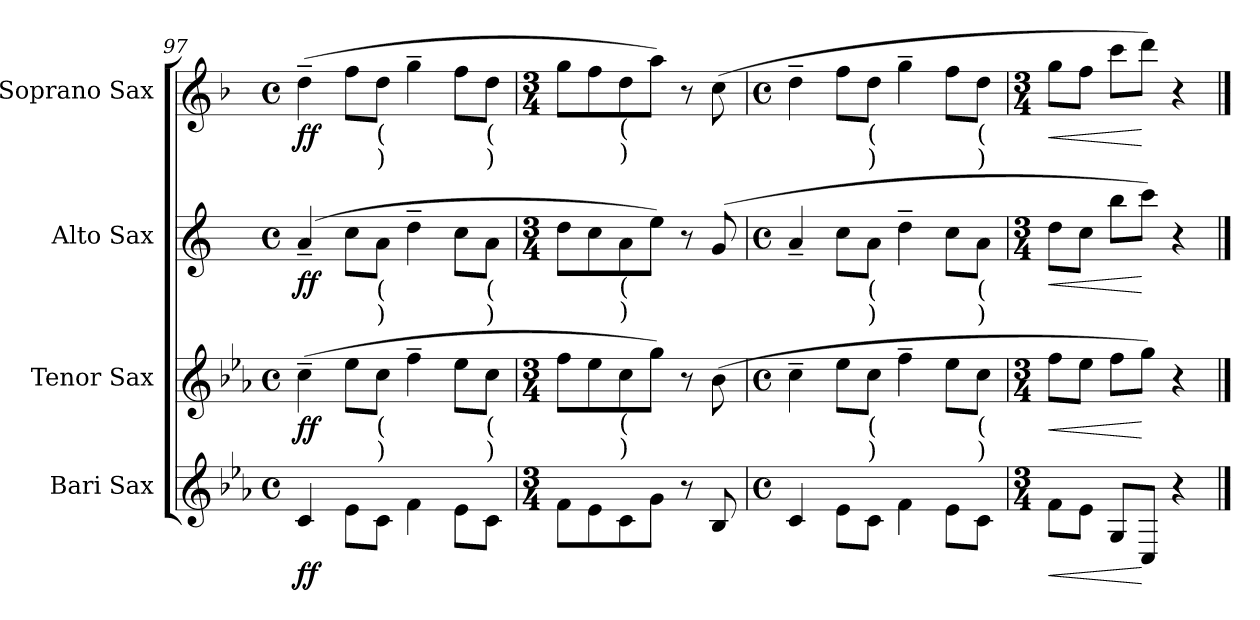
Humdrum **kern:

**kern	**dynam	**kern	**dynam	**kern	**dynam	**kern	**dynam
*part4	*part4	*part3	*part3	*part2	*part2	*part1	*part1
*staff4	*staff4	*staff3	*staff3	*staff2	*staff2	*staff1	*staff1
*I"Bari Sax	*	*I"Tenor Sax	*	*I"Alto Sax	*	*I"Soprano Sax	*
*I'B	*	*I'T	*	*I'A	*	*I'S	*
*clefG2	*	*clefG2	*	*clefG2	*	*clefG2	*
*ITrd12c21	*	*ITrd8c14	*	*ITrd5c9	*	*ITrd1c2	*
*k[b-e-a-]	*	*k[b-e-a-]	*	*k[b-e-a-]	*	*k[b-e-a-]	*
*E-:	*	*E-:	*	*E-:	*	*E-:	*
*M4/4	*	*M4/4	*	*M4/4	*	*M4/4	*
*met(c)	*	*met(c)	*	*met(c)	*	*met(c)	*
=97	=97	=97	=97	=97	=97	=97	=97
!	!LO:DY:b	!	!LO:DY:b	!	!LO:DY:b	!	!LO:DY:b
4C/	ff	(>4c~>\	ff	(4c~</	ff	(>4cc~>\	ff
8E-\L	.	8e-\L	.	8e-\L	.	8ee-\L	.
!	!	!	!	!	!	!LO:TX:b:t=(	!
!	!	!	!	!	!	!LO:TX:b:t=)	!
!	!	!	!	!LO:TX:b:t=(	!	!	!
!	!	!	!	!LO:TX:b:t=)	!	!	!
!	!	!LO:TX:b:t=(	!	!	!	!	!
!	!	!LO:TX:b:t=)	!	!	!	!	!
8C\J	.	8c\J	.	8c\J	.	8cc\J	.
4F\	.	4f~>\	.	4f~>\	.	4ff~>\	.
8E-\L	.	8e-\L	.	8e-\L	.	8ee-\L	.
!	!	!	!	!	!	!LO:TX:b:t=(	!
!	!	!	!	!	!	!LO:TX:b:t=)	!
!	!	!	!	!LO:TX:b:t=(	!	!	!
!	!	!	!	!LO:TX:b:t=)	!	!	!
!	!	!LO:TX:b:t=(	!	!	!	!	!
!	!	!LO:TX:b:t=)	!	!	!	!	!
8C\J	.	8c\J	.	8c\J	.	8cc\J	.
=98	=98	=98	=98	=98	=98	=98	=98
*M3/4	*	*M3/4	*	*M3/4	*	*M3/4	*
8F\L	.	8f\L	.	8f\L	.	8ff\L	.
8E-\	.	8e-\	.	8e-\	.	8ee-\	.
!	!	!	!	!	!	!LO:TX:b:t=(	!
!	!	!	!	!	!	!LO:TX:b:t=)	!
!	!	!	!	!LO:TX:b:t=(	!	!	!
!	!	!	!	!LO:TX:b:t=)	!	!	!
!	!	!LO:TX:b:t=(	!	!	!	!	!
!	!	!LO:TX:b:t=)	!	!	!	!	!
8C\	.	8c\	.	8c\	.	8cc\	.
8G\J	.	8g\J)	.	8g\J)	.	8gg\J)	.
8r	.	8r	.	8r	.	8r	.
8BB-/	.	(>8B-\	.	(8B-/	.	(>8b-\	.
=99	=99	=99	=99	=99	=99	=99	=99
*M4/4	*	*M4/4	*	*M4/4	*	*M4/4	*
*met(c)	*	*met(c)	*	*met(c)	*	*met(c)	*
4C/	.	4c~>\	.	4c~</	.	4cc~>\	.
8E-\L	.	8e-\L	.	8e-\L	.	8ee-\L	.
!	!	!	!	!	!	!LO:TX:b:t=(	!
!	!	!	!	!	!	!LO:TX:b:t=)	!
!	!	!	!	!LO:TX:b:t=(	!	!	!
!	!	!	!	!LO:TX:b:t=)	!	!	!
!	!	!LO:TX:b:t=(	!	!	!	!	!
!	!	!LO:TX:b:t=)	!	!	!	!	!
8C\J	.	8c\J	.	8c\J	.	8cc\J	.
4F\	.	4f~>\	.	4f~>\	.	4ff~>\	.
8E-\L	.	8e-\L	.	8e-\L	.	8ee-\L	.
!	!	!	!	!	!	!LO:TX:b:t=(	!
!	!	!	!	!	!	!LO:TX:b:t=)	!
!	!	!	!	!LO:TX:b:t=(	!	!	!
!	!	!	!	!LO:TX:b:t=)	!	!	!
!	!	!LO:TX:b:t=(	!	!	!	!	!
!	!	!LO:TX:b:t=)	!	!	!	!	!
8C\J	.	8c\J	.	8c\J	.	8cc\J	.
=100	=100	=100	=100	=100	=100	=100	=100
*M3/4	*	*M3/4	*	*M3/4	*	*M3/4	*
!	!LO:HP:b	!	!LO:HP:b	!	!LO:HP:b	!	!LO:HP:b
8F\L	<	8f\L	<	8f\L	<	8ff\L	<
8E-\J	.	8e-\J	.	8e-\J	.	8ee-\J	.
8GG/L	.	8f\L	.	8dd\L	.	8bb-\L	.
8CC/J	[	8g\J)	[	8ee-\J)	[	8ccc\J)	[
4r	.	4r	.	4r	.	4r	.
==	==	==	==	==	==	==	==
*-	*-	*-	*-	*-	*-	*-	*-
